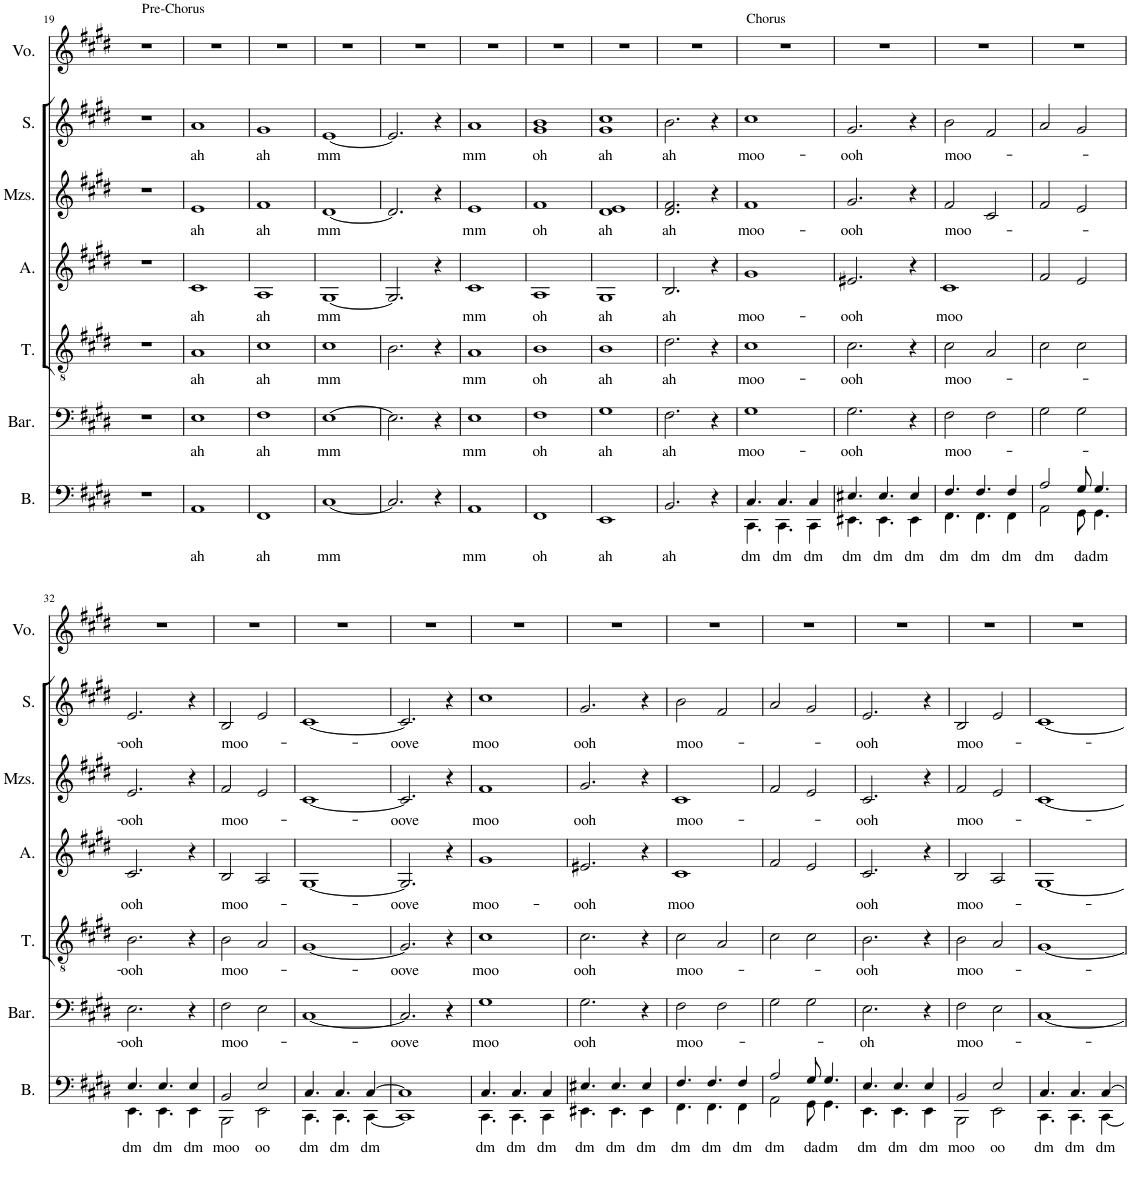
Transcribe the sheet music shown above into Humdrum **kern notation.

**kern	**text	**kern	**text	**kern	**text	**kern	**text	**kern	**text	**kern	**text	**kern
*part7	*part7	*part6	*part6	*part5	*part5	*part4	*part4	*part3	*part3	*part2	*part2	*part1
*staff7	*staff7	*staff6	*staff6	*staff5	*staff5	*staff4	*staff4	*staff3	*staff3	*staff2	*staff2	*staff1
*I"Bass	*	*I"Baritone	*	*I"Tenor	*	*I"Alto	*	*I"Mezzo-soprano	*	*I"Soprano	*	*I"Voice
*I'B.	*	*I'Bar.	*	*I'T.	*	*I'A.	*	*I'Mzs.	*	*I'S.	*	*I'Vo.
!!LO:PB:g=z
*clefF4	*	*clefF4	*	*clefGv2	*	*clefG2	*	*clefG2	*	*clefG2	*	*clefG2
*k[f#c#g#d#]	*	*k[f#c#g#d#]	*	*k[f#c#g#d#]	*	*k[f#c#g#d#]	*	*k[f#c#g#d#]	*	*k[f#c#g#d#]	*	*k[f#c#g#d#]
*M4/4	*	*M4/4	*	*M4/4	*	*M4/4	*	*M4/4	*	*M4/4	*	*M4/4
=19	=19	=19	=19	=19	=19	=19	=19	=19	=19	=19	=19	=19
1r	.	1r	.	1r	.	1r	.	1r	.	1r	.	1r
=20	=20	=20	=20	=20	=20	=20	=20	=20	=20	=20	=20	=20
!	!	!	!	!	!	!	!	!	!	!	!	!LO:TX:a:t=Pre-Chorus
!	!LO:LY:b	!	!LO:LY:b	!	!LO:LY:b	!	!LO:LY:b	!	!LO:LY:b	!	!LO:LY:b	!
1AA	ah	1E	ah	1A	ah	1c#	ah	1e	ah	1a	ah	1r
=21	=21	=21	=21	=21	=21	=21	=21	=21	=21	=21	=21	=21
!	!LO:LY:b	!	!LO:LY:b	!	!LO:LY:b	!	!LO:LY:b	!	!LO:LY:b	!	!LO:LY:b	!
1FF#	ah	1F#	ah	1c#	ah	1A	ah	1f#	ah	1g#	ah	1r
=22	=22	=22	=22	=22	=22	=22	=22	=22	=22	=22	=22	=22
!	!LO:LY:b	!	!LO:LY:b	!	!LO:LY:b	!	!LO:LY:b	!	!LO:LY:b	!	!LO:LY:b	!
[1C#	mm	[1E	mm	1c#	mm	[1G#	mm	[1d#	mm	[1e	mm	1r
=23	=23	=23	=23	=23	=23	=23	=23	=23	=23	=23	=23	=23
2.C#/]	.	2.E\]	.	2.B\	.	2.G#/]	.	2.d#/]	.	2.e/]	.	1r
4r	.	4r	.	4r	.	4r	.	4r	.	4r	.	.
=24	=24	=24	=24	=24	=24	=24	=24	=24	=24	=24	=24	=24
!	!LO:LY:b	!	!LO:LY:b	!	!LO:LY:b	!	!LO:LY:b	!	!LO:LY:b	!	!LO:LY:b	!
1AA	mm	1E	mm	1A	mm	1c#	mm	1e	mm	1a	mm	1r
=25	=25	=25	=25	=25	=25	=25	=25	=25	=25	=25	=25	=25
!	!LO:LY:b	!	!LO:LY:b	!	!LO:LY:b	!	!LO:LY:b	!	!LO:LY:b	!	!LO:LY:b	!
1FF#	oh	1F#	oh	1B	oh	1A	oh	1f#	oh	1g# 1b	oh	1r
=26	=26	=26	=26	=26	=26	=26	=26	=26	=26	=26	=26	=26
!	!LO:LY:b	!	!LO:LY:b	!	!LO:LY:b	!	!LO:LY:b	!	!LO:LY:b	!	!LO:LY:b	!
1EE	ah	1G#	ah	1B	ah	1G#	ah	1d# 1e	ah	1g# 1cc#	ah	1r
=27	=27	=27	=27	=27	=27	=27	=27	=27	=27	=27	=27	=27
!	!LO:LY:b	!	!LO:LY:b	!	!LO:LY:b	!	!LO:LY:b	!	!LO:LY:b	!	!LO:LY:b	!
2.BB/	ah	2.F#\	ah	2.d#\	ah	2.B/	ah	2.d#/ 2.f#/	ah	2.b\	ah	1r
4r	.	4r	.	4r	.	4r	.	4r	.	4r	.	.
=28	=28	=28	=28	=28	=28	=28	=28	=28	=28	=28	=28	=28
!	!	!	!	!	!	!	!	!	!	!	!	!LO:TX:a:t=Chorus
!	!LO:LY:b	!	!LO:LY:b	!	!LO:LY:b	!	!LO:LY:b	!	!LO:LY:b	!	!LO:LY:b	!
*^	*	*	*	*	*	*	*	*	*	*	*	*
4.C#/	4.CC#\	dm	1G#	moo-	1c#	moo-	1g#	moo-	1f#	moo-	1cc#	moo-	1r
!	!	!LO:LY:b	!	!	!	!	!	!	!	!	!	!	!
4.C#/	4.CC#\	dm	.	.	.	.	.	.	.	.	.	.	.
!	!	!LO:LY:b	!	!	!	!	!	!	!	!	!	!	!
4C#/	4CC#\	dm	.	.	.	.	.	.	.	.	.	.	.
=29	=29	=29	=29	=29	=29	=29	=29	=29	=29	=29	=29	=29	=29
!	!	!LO:LY:b	!	!LO:LY:b	!	!LO:LY:b	!	!LO:LY:b	!	!LO:LY:b	!	!LO:LY:b	!
4.E#X/	4.EE#X\	dm	2.G#\	-ooh	2.c#\	-ooh	2.e#X/	-ooh	2.g#/	ooh	2.g#/	-ooh	1r
!	!	!LO:LY:b	!	!	!	!	!	!	!	!	!	!	!
4.E#/	4.EE#\	dm	.	.	.	.	.	.	.	.	.	.	.
!	!	!LO:LY:b	!	!	!	!	!	!	!	!	!	!	!
4E#/	4EE#\	dm	4r	.	4r	.	4r	.	4r	.	4r	.	.
=30	=30	=30	=30	=30	=30	=30	=30	=30	=30	=30	=30	=30	=30
!	!	!LO:LY:b	!	!LO:LY:b	!	!LO:LY:b	!	!LO:LY:b	!	!LO:LY:b	!	!LO:LY:b	!
4.F#/	4.FF#\	dm	2F#\	moo-	2c#\	moo-	1c#	moo	2f#/	moo-	2b\	moo-	1r
!	!	!LO:LY:b	!	!	!	!	!	!	!	!	!	!	!
4.F#/	4.FF#\	dm	.	.	.	.	.	.	.	.	.	.	.
.	.	.	2F#\	.	2A/	.	.	.	2c#/	.	2f#/	.	.
!	!	!LO:LY:b	!	!	!	!	!	!	!	!	!	!	!
4F#/	4FF#\	dm	.	.	.	.	.	.	.	.	.	.	.
=31	=31	=31	=31	=31	=31	=31	=31	=31	=31	=31	=31	=31	=31
!	!	!LO:LY:b	!	!	!	!	!	!	!	!	!	!	!
2A/	2AA\	dm	2G#\	.	2c#\	.	2f#/	.	2f#/	.	2a/	.	1r
!	!	!LO:LY:b	!	!	!	!	!	!	!	!	!	!	!
8G#/	8GG#\	da	2G#\	.	2c#\	.	2e/	.	2e/	.	2g#/	.	.
!	!	!LO:LY:b	!	!	!	!	!	!	!	!	!	!	!
4.G#/	4.GG#\	dm	.	.	.	.	.	.	.	.	.	.	.
!!LO:LB:g=z
=32	=32	=32	=32	=32	=32	=32	=32	=32	=32	=32	=32	=32	=32
!	!	!LO:LY:b	!	!LO:LY:b	!	!LO:LY:b	!	!LO:LY:b	!	!LO:LY:b	!	!LO:LY:b	!
4.E/	4.EE\	dm	2.E\	-ooh	2.B\	-ooh	2.c#/	-ooh	2.e/	-ooh	2.e/	-ooh	1r
!	!	!LO:LY:b	!	!	!	!	!	!	!	!	!	!	!
4.E/	4.EE\	dm	.	.	.	.	.	.	.	.	.	.	.
!	!	!LO:LY:b	!	!	!	!	!	!	!	!	!	!	!
4E/	4EE\	dm	4r	.	4r	.	4r	.	4r	.	4r	.	.
=33	=33	=33	=33	=33	=33	=33	=33	=33	=33	=33	=33	=33	=33
!	!	!LO:LY:b	!	!LO:LY:b	!	!LO:LY:b	!	!LO:LY:b	!	!LO:LY:b	!	!LO:LY:b	!
2BB/	2BBB\	moo	2F#\	moo-	2B\	moo-	2B/	moo-	2f#/	moo-	2B/	moo-	1r
!	!	!LO:LY:b	!	!	!	!	!	!	!	!	!	!	!
2E/	2EE\	oo	2E\	.	2A/	.	2A/	.	2e/	.	2e/	.	.
=34	=34	=34	=34	=34	=34	=34	=34	=34	=34	=34	=34	=34	=34
!	!	!LO:LY:b	!	!	!	!	!	!	!	!	!	!	!
4.C#/	4.CC#\	dm	[1C#	.	[1G#	.	[1G#	.	[1c#	.	[1c#	.	1r
!	!	!LO:LY:b	!	!	!	!	!	!	!	!	!	!	!
4.C#/	4.CC#\	dm	.	.	.	.	.	.	.	.	.	.	.
!	!	!LO:LY:b	!	!	!	!	!	!	!	!	!	!	!
[4C#/	[4CC#\	dm	.	.	.	.	.	.	.	.	.	.	.
=35	=35	=35	=35	=35	=35	=35	=35	=35	=35	=35	=35	=35	=35
!	!	!	!	!LO:LY:b	!	!LO:LY:b	!	!LO:LY:b	!	!LO:LY:b	!	!LO:LY:b	!
1C#]	1CC#]	.	2.C#/]	-oove	2.G#/]	-oove	2.G#/]	-oove	2.c#/]	-oove	2.c#/]	-oove	1r
.	.	.	4r	.	4r	.	4r	.	4r	.	4r	.	.
=36	=36	=36	=36	=36	=36	=36	=36	=36	=36	=36	=36	=36	=36
!	!	!LO:LY:b	!	!LO:LY:b	!	!LO:LY:b	!	!LO:LY:b	!	!LO:LY:b	!	!LO:LY:b	!
4.C#/	4.CC#\	dm	1G#	moo	1c#	moo	1g#	moo-	1f#	moo	1cc#	moo	1r
!	!	!LO:LY:b	!	!	!	!	!	!	!	!	!	!	!
4.C#/	4.CC#\	dm	.	.	.	.	.	.	.	.	.	.	.
!	!	!LO:LY:b	!	!	!	!	!	!	!	!	!	!	!
4C#/	4CC#\	dm	.	.	.	.	.	.	.	.	.	.	.
=37	=37	=37	=37	=37	=37	=37	=37	=37	=37	=37	=37	=37	=37
!	!	!LO:LY:b	!	!LO:LY:b	!	!LO:LY:b	!	!LO:LY:b	!	!LO:LY:b	!	!LO:LY:b	!
4.E#X/	4.EE#X\	dm	2.G#\	ooh	2.c#\	ooh	2.e#X/	-ooh	2.g#/	ooh	2.g#/	ooh	1r
!	!	!LO:LY:b	!	!	!	!	!	!	!	!	!	!	!
4.E#/	4.EE#\	dm	.	.	.	.	.	.	.	.	.	.	.
!	!	!LO:LY:b	!	!	!	!	!	!	!	!	!	!	!
4E#/	4EE#\	dm	4r	.	4r	.	4r	.	4r	.	4r	.	.
=38	=38	=38	=38	=38	=38	=38	=38	=38	=38	=38	=38	=38	=38
!	!	!LO:LY:b	!	!LO:LY:b	!	!LO:LY:b	!	!LO:LY:b	!	!LO:LY:b	!	!LO:LY:b	!
4.F#/	4.FF#\	dm	2F#\	moo-	2c#\	moo-	1c#	moo	1c#	moo-	2b\	moo-	1r
!	!	!LO:LY:b	!	!	!	!	!	!	!	!	!	!	!
4.F#/	4.FF#\	dm	.	.	.	.	.	.	.	.	.	.	.
.	.	.	2F#\	.	2A/	.	.	.	.	.	2f#/	.	.
!	!	!LO:LY:b	!	!	!	!	!	!	!	!	!	!	!
4F#/	4FF#\	dm	.	.	.	.	.	.	.	.	.	.	.
=39	=39	=39	=39	=39	=39	=39	=39	=39	=39	=39	=39	=39	=39
!	!	!LO:LY:b	!	!	!	!	!	!	!	!	!	!	!
2A/	2AA\	dm	2G#\	.	2c#\	.	2f#/	.	2f#/	.	2a/	.	1r
!	!	!LO:LY:b	!	!	!	!	!	!	!	!	!	!	!
8G#/	8GG#\	da	2G#\	.	2c#\	.	2e/	.	2e/	.	2g#/	.	.
!	!	!LO:LY:b	!	!	!	!	!	!	!	!	!	!	!
4.G#/	4.GG#\	dm	.	.	.	.	.	.	.	.	.	.	.
=40	=40	=40	=40	=40	=40	=40	=40	=40	=40	=40	=40	=40	=40
!	!	!LO:LY:b	!	!LO:LY:b	!	!LO:LY:b	!	!LO:LY:b	!	!LO:LY:b	!	!LO:LY:b	!
4.E/	4.EE\	dm	2.E\	-oh	2.B\	-ooh	2.c#/	-ooh	2.c#/	-ooh	2.e/	-ooh	1r
!	!	!LO:LY:b	!	!	!	!	!	!	!	!	!	!	!
4.E/	4.EE\	dm	.	.	.	.	.	.	.	.	.	.	.
!	!	!LO:LY:b	!	!	!	!	!	!	!	!	!	!	!
4E/	4EE\	dm	4r	.	4r	.	4r	.	4r	.	4r	.	.
=41	=41	=41	=41	=41	=41	=41	=41	=41	=41	=41	=41	=41	=41
!	!	!LO:LY:b	!	!LO:LY:b	!	!LO:LY:b	!	!LO:LY:b	!	!LO:LY:b	!	!LO:LY:b	!
2BB/	2BBB\	moo	2F#\	moo-	2B\	moo-	2B/	moo-	2f#/	moo-	2B/	moo-	1r
!	!	!LO:LY:b	!	!	!	!	!	!	!	!	!	!	!
2E/	2EE\	oo	2E\	.	2A/	.	2A/	.	2e/	.	2e/	.	.
=42	=42	=42	=42	=42	=42	=42	=42	=42	=42	=42	=42	=42	=42
!	!	!LO:LY:b	!	!	!	!	!	!	!	!	!	!	!
4.C#/	4.CC#\	dm	[1C#	.	[1G#	.	[1G#	.	[1c#	.	[1c#	.	1r
!	!	!LO:LY:b	!	!	!	!	!	!	!	!	!	!	!
4.C#/	4.CC#\	dm	.	.	.	.	.	.	.	.	.	.	.
!	!	!LO:LY:b	!	!	!	!	!	!	!	!	!	!	!
[4C#/	[4CC#\	dm	.	.	.	.	.	.	.	.	.	.	.
*v	*v	*	*	*	*	*	*	*	*	*	*	*	*
=	=	=	=	=	=	=	=	=	=	=	=	=
*-	*-	*-	*-	*-	*-	*-	*-	*-	*-	*-	*-	*-
